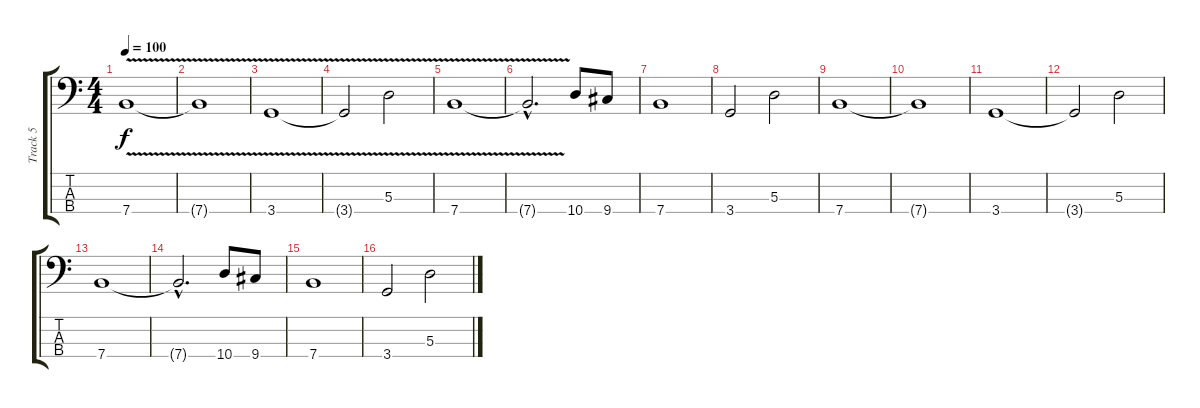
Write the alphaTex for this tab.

\track ("Track 5" "Track 5") {instrument contrabass}
\staff {score tabs}
\tuning (G2 D2 A1 E1) {hide}
\ts (4 4)
\tempo 100
\clef f4
\ks c
7.4{v}.1{dy f instrument contrabass} |
7.4{t}.1 |
3.4{v}.1 |
3.4{t}.2 5.3{v}.2 |
7.4{v}.1 |
7.4{hac t}.2{d} 10.4.8 9.4.8 |
7.4.1 |
3.4.2 5.3.2 |
7.4.1 |
7.4{t}.1 |
3.4.1 |
3.4{t}.2 5.3.2 |
7.4.1 |
7.4{hac t}.2{d} 10.4.8 9.4.8 |
7.4.1 |
3.4.2 5.3.2
